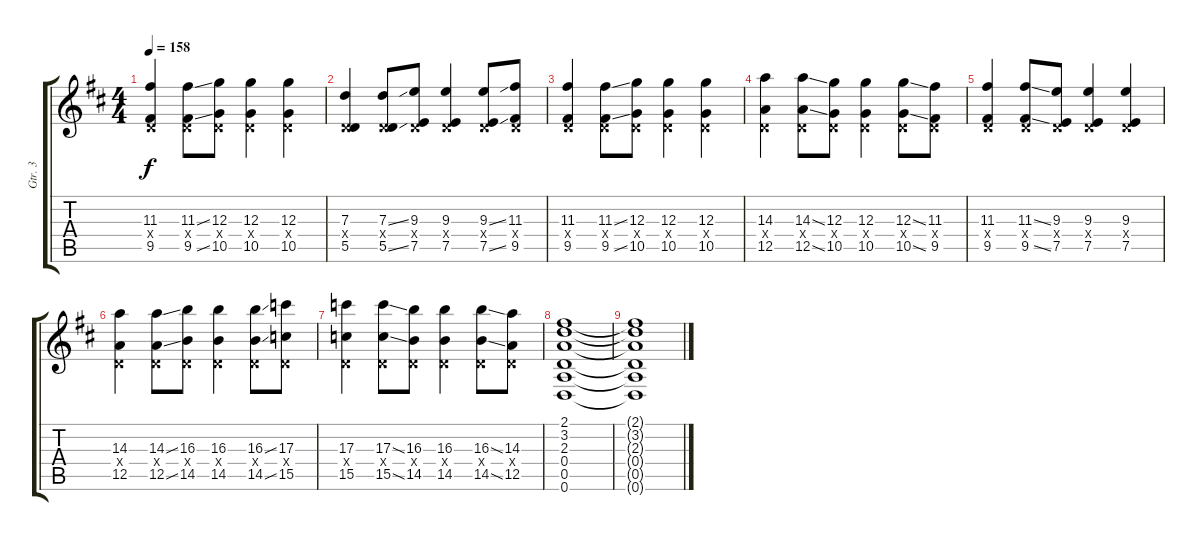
\track ("Gtr. 3" "Gtr. 3") {instrument distortionguitar}
\staff {score tabs}
\tuning (E4 B3 G3 D3 A2 D2) {hide}
\ts (4 4)
\tempo 158
\clef g2
\ks d
(11.3 0.4{x} 9.5).4{dy f} (11.3{ss} 0.4{x} 9.5{ss}).8 (12.3 0.4{x} 10.5).8 (12.3 0.4{x} 10.5).4 (12.3 0.4{x} 10.5).4 |
(7.3 0.4{x} 5.5).4 (7.3{ss} 0.4{x} 5.5{ss}).8 (9.3 0.4{x} 7.5).8 (9.3 0.4{x} 7.5).4 (9.3{ss} 0.4{x} 7.5{ss}).8 (11.3 0.4{x} 9.5).8 |
(11.3 0.4{x} 9.5).4 (11.3{ss} 0.4{x} 9.5{ss}).8 (12.3 0.4{x} 10.5).8 (12.3 0.4{x} 10.5).4 (12.3 0.4{x} 10.5).4 |
(14.3 0.4{x} 12.5).4 (14.3{ss} 0.4{x} 12.5{ss}).8 (12.3 0.4{x} 10.5).8 (12.3 0.4{x} 10.5).4 (12.3{ss} 0.4{x} 10.5{ss}).8 (11.3 0.4{x} 9.5).8 |
(11.3 0.4{x} 9.5).4 (11.3{ss} 0.4{x} 9.5{ss}).8 (9.3 0.4{x} 7.5).8 (9.3 0.4{x} 7.5).4 (9.3 0.4{x} 7.5).4 |
(14.3 0.4{x} 12.5).4 (14.3{ss} 0.4{x} 12.5{ss}).8 (16.3 0.4{x} 14.5).8 (16.3 0.4{x} 14.5).4 (16.3{ss} 0.4{x} 14.5{ss}).8 (17.3 0.4{x} 15.5).8 |
(17.3 0.4{x} 15.5).4 (17.3{ss} 0.4{x} 15.5{ss}).8 (16.3 0.4{x} 14.5).8 (16.3 0.4{x} 14.5).4 (16.3{ss} 0.4{x} 14.5{ss}).8 (14.3 0.4{x} 12.5).8 |
(2.1 3.2 2.3 0.4 0.5 0.6).1 |
(2.1{t} 3.2{t} 2.3{t} 0.4{t} 0.5{t} 0.6{t}).1
